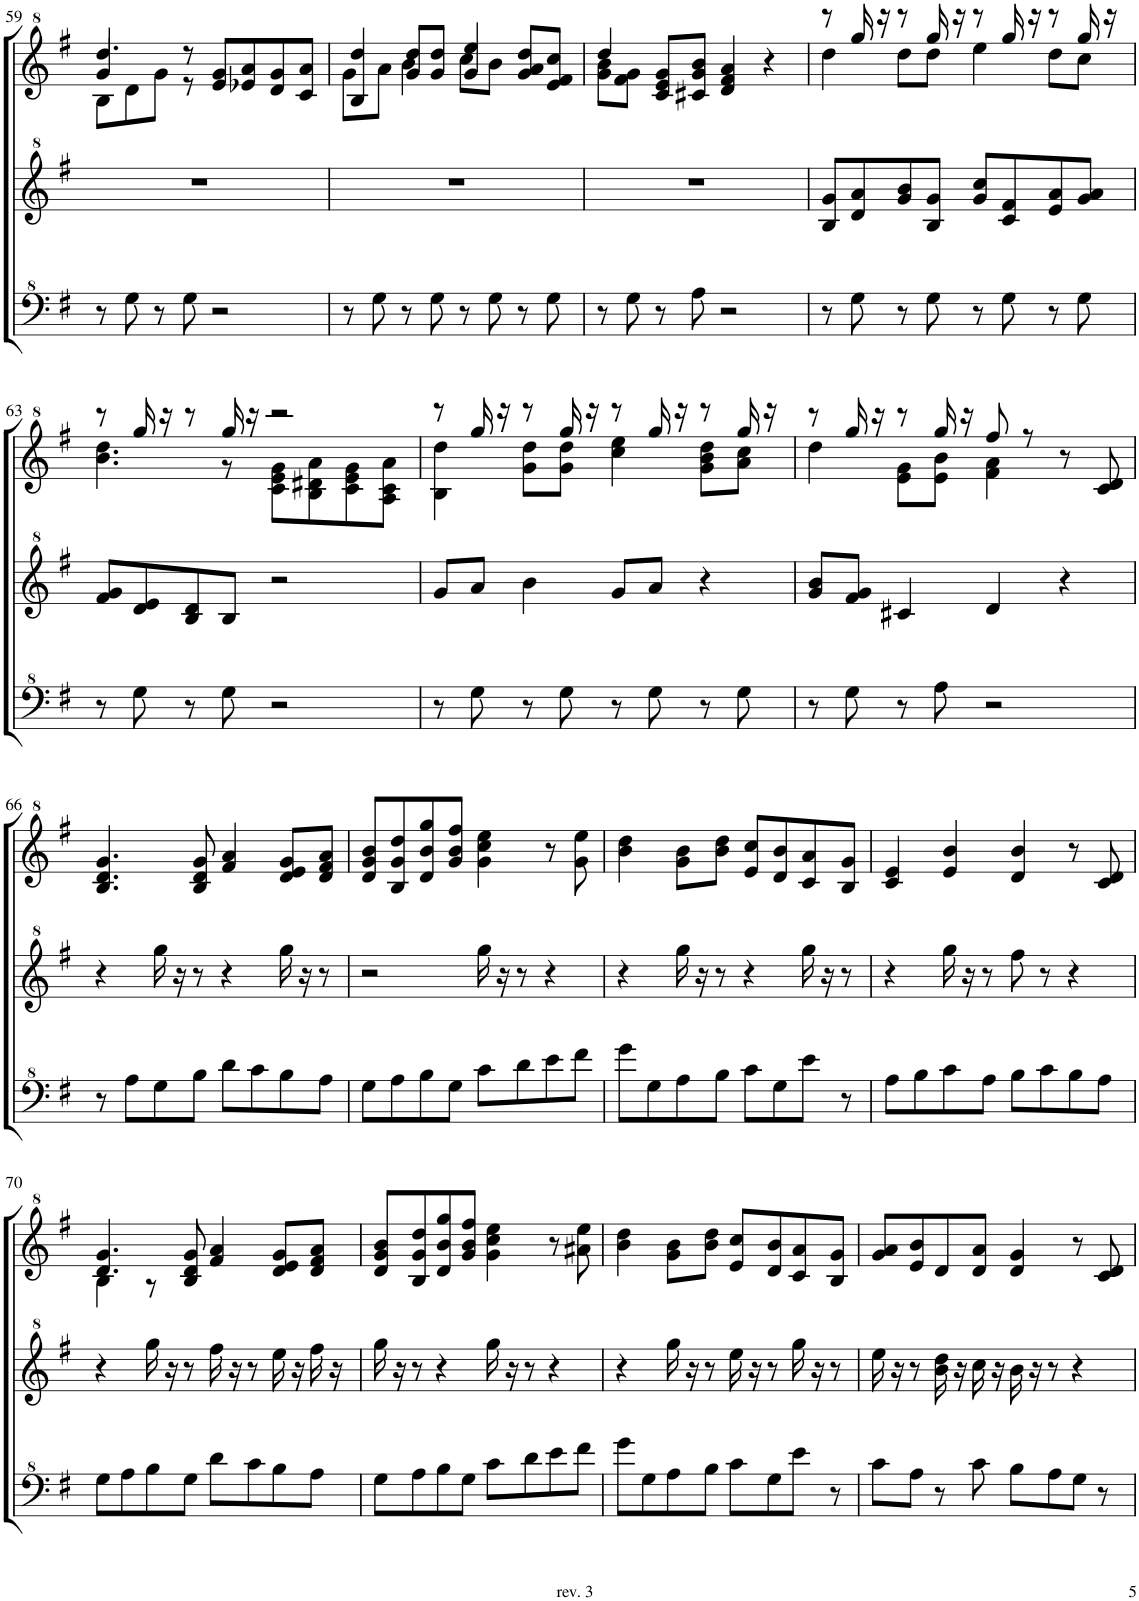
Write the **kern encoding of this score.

**kern	**kern	**kern
*part3	*part2	*part1
*staff3	*staff2	*staff1
*I"パンフルート	*I"パンフルート	*I"パンフルート
!!LO:PB:g=z
*clefF^4	*clefG^2	*clefG^2
*k[f#]	*k[f#]	*k[f#]
*M4/4	*M4/4	*M4/4
=59	=59	=59
*	*	*^
*	*	*	*^
8r	1r	4.ddd/	8b\L	4gg/
8g\	.	.	8dd\	.
8r	.	.	8gg\J	2.ryy
8g\	.	8r	8r	.
2r	.	8ee/ 8gg/L	2ryy	.
.	.	8ee-X/ 8aa/	.	.
.	.	8dd/ 8gg/	.	.
.	.	8cc/ 8aa/J	.	.
*	*	*	*v	*v
=60	=60	=60	=60
8r	1r	4b/ 4ddd/	8gg\L
8g\	.	.	8aa\J
8r	.	8gg/ 8ddd/L	4bb\
8g\	.	8gg/ 8ddd/J	.
8r	.	4gg/ 4eee/	8ccc\L
8g\	.	.	8bb\J
8r	.	8gg/ 8aa/ 8ddd/L	4ryy
8g\	.	8ee/ 8ff#/ 8ccc/J	.
=61	=61	=61	=61
8r	1r	4ddd/	8gg\ 8bb\L
8g\	.	.	8ff#\ 8gg\J
8r	.	8cc/ 8ee/ 8gg/L	2.ryy
8a\	.	8cc#X/ 8gg/ 8bb/J	.
2r	.	4dd/ 4ff#/ 4aa/	.
.	.	4r	.
=62	=62	=62	=62
8r	8b/ 8gg/L	8r	4ddd\
8g\	8dd/ 8aa/	16ggg/	.
.	.	16r	.
8r	8gg/ 8bb/	8r	8ddd\L
8g\	8b/ 8gg/J	16ggg/	8ddd\J
.	.	16r	.
8r	8gg/ 8ccc/L	8r	4eee\
8g\	8cc/ 8ff#/	16ggg/	.
.	.	16r	.
8r	8ee/ 8aa/	8r	8ddd\L
8g\	8gg/ 8aa/J	16ggg/	8ccc\J
.	.	16r	.
!!LO:LB:g=z	!!
=63	=63	=63	=63
8r	8ff#/ 8gg/L	8r	4.bb\ 4.ddd\
8g\	8dd/ 8ee/	16ggg/	.
.	.	16r	.
8r	8b/ 8dd/	8r	.
8g\	8b/J	16ggg/	8r
.	.	16r	.
2r	2r	2r	8cc\ 8ee\ 8gg\L
.	.	.	8b\ 8dd#X\ 8aa\
.	.	.	8cc\ 8ee\ 8gg\
.	.	.	8a\ 8cc\ 8aa\J
=64	=64	=64	=64
8r	8gg/L	8r	4b\ 4ddd\
8g\	8aa/J	16ggg/	.
.	.	16r	.
8r	4bb\	8r	8gg\ 8ddd\L
8g\	.	16ggg/	8gg\ 8ddd\J
.	.	16r	.
8r	8gg/L	8r	4ccc\ 4eee\
8g\	8aa/J	16ggg/	.
.	.	16r	.
8r	4r	8r	8gg\ 8bb\ 8ddd\L
8g\	.	16ggg/	8aa\ 8ccc\J
.	.	16r	.
=65	=65	=65	=65
8r	8gg/ 8bb/L	8r	4ddd\
8g\	8ff#/ 8gg/J	16ggg/	.
.	.	16r	.
8r	4cc#X/	8r	8ee\ 8gg\L
8a\	.	16ggg/	8ee\ 8bb\J
.	.	16r	.
2r	4dd/	8fff#/	4ff#\ 4aa\
.	.	8r	.
.	4r	8r	4ryy
.	.	8cc/ 8dd/	.
*	*	*v	*v
!!LO:LB:g=z
=66	=66	=66
8r	4r	4.b/ 4.dd/ 4.gg/
8a\L	.	.
8g\	16ggg\	.
.	16r	.
8b\J	8r	8b/ 8dd/ 8gg/
8dd\L	4r	4ff#/ 4aa/
8cc\	.	.
8b\	16ggg\	8dd/ 8ee/ 8gg/L
.	16r	.
8a\J	8r	8dd/ 8ff#/ 8aa/J
=67	=67	=67
8g\L	2r	8dd/ 8gg/ 8bb/L
8a\	.	8b/ 8gg/ 8ddd/
8b\	.	8dd/ 8bb/ 8ggg/
8g\J	.	8gg/ 8bb/ 8fff#/J
8cc\L	16ggg\	4gg\ 4ccc\ 4eee\
.	16r	.
8dd\	8r	.
8ee\	4r	8r
8ff#\J	.	8gg\ 8eee\
=68	=68	=68
8gg\L	4r	4bb\ 4ddd\
8g\	.	.
8a\	16ggg\	8gg\ 8bb\L
.	16r	.
8b\J	8r	8bb\ 8ddd\J
8cc\L	4r	8ee/ 8ccc/L
8g\	.	8dd/ 8bb/
8ee\J	16ggg\	8cc/ 8aa/
.	16r	.
8r	8r	8b/ 8gg/J
=69	=69	=69
8a\L	4r	4cc/ 4ee/
8b\	.	.
8cc\	16ggg\	4ee/ 4bb/
.	16r	.
8a\J	8r	.
8b\L	8fff#\	4dd/ 4bb/
8cc\	8r	.
8b\	4r	8r
8a\J	.	8cc/ 8dd/
!!LO:LB:g=z
=70	=70	=70
*	*	*^
8g\L	4r	4.dd/ 4.gg/	4b\
8a\	.	.	.
8b\	16ggg\	.	8r
.	16r	.	.
8g\J	8r	8b/ 8dd/ 8gg/	2ryy
8dd\L	16fff#\	4ff#/ 4aa/	.
.	16r	.	.
8cc\	8r	.	.
8b\	16eee\	8dd/ 8ee/ 8gg/L	.
.	16r	.	.
8a\J	16fff#\	8dd/ 8ff#/ 8aa/J	8ryy
.	16r	.	.
*	*	*v	*v
=71	=71	=71
8g\L	16ggg\	8dd/ 8gg/ 8bb/L
.	16r	.
8a\	8r	8b/ 8gg/ 8ddd/
8b\	4r	8dd/ 8bb/ 8ggg/
8g\J	.	8gg/ 8bb/ 8fff#/J
8cc\L	16ggg\	4gg\ 4ccc\ 4eee\
.	16r	.
8dd\	8r	.
8ee\	4r	8r
8ff#\J	.	8aa#X\ 8eee\
=72	=72	=72
8gg\L	4r	4bb\ 4ddd\
8g\	.	.
8a\	16ggg\	8gg\ 8bb\L
.	16r	.
8b\J	8r	8bb\ 8ddd\J
8cc\L	16eee\	8ee/ 8ccc/L
.	16r	.
8g\	8r	8dd/ 8bb/
8ee\J	16ggg\	8cc/ 8aa/
.	16r	.
8r	8r	8b/ 8gg/J
=73	=73	=73
8cc\L	16eee\	8gg/ 8aa/L
.	16r	.
8a\J	8r	8ee/ 8bb/
8r	16bb\ 16ddd\	8dd/
.	16r	.
8cc\	16ccc\	8dd/ 8aa/J
.	16r	.
8b\L	16bb\	4dd/ 4gg/
.	16r	.
8a\	8r	.
8g\J	4r	8r
8r	.	8cc/ 8dd/
=	=	=
*-	*-	*-
